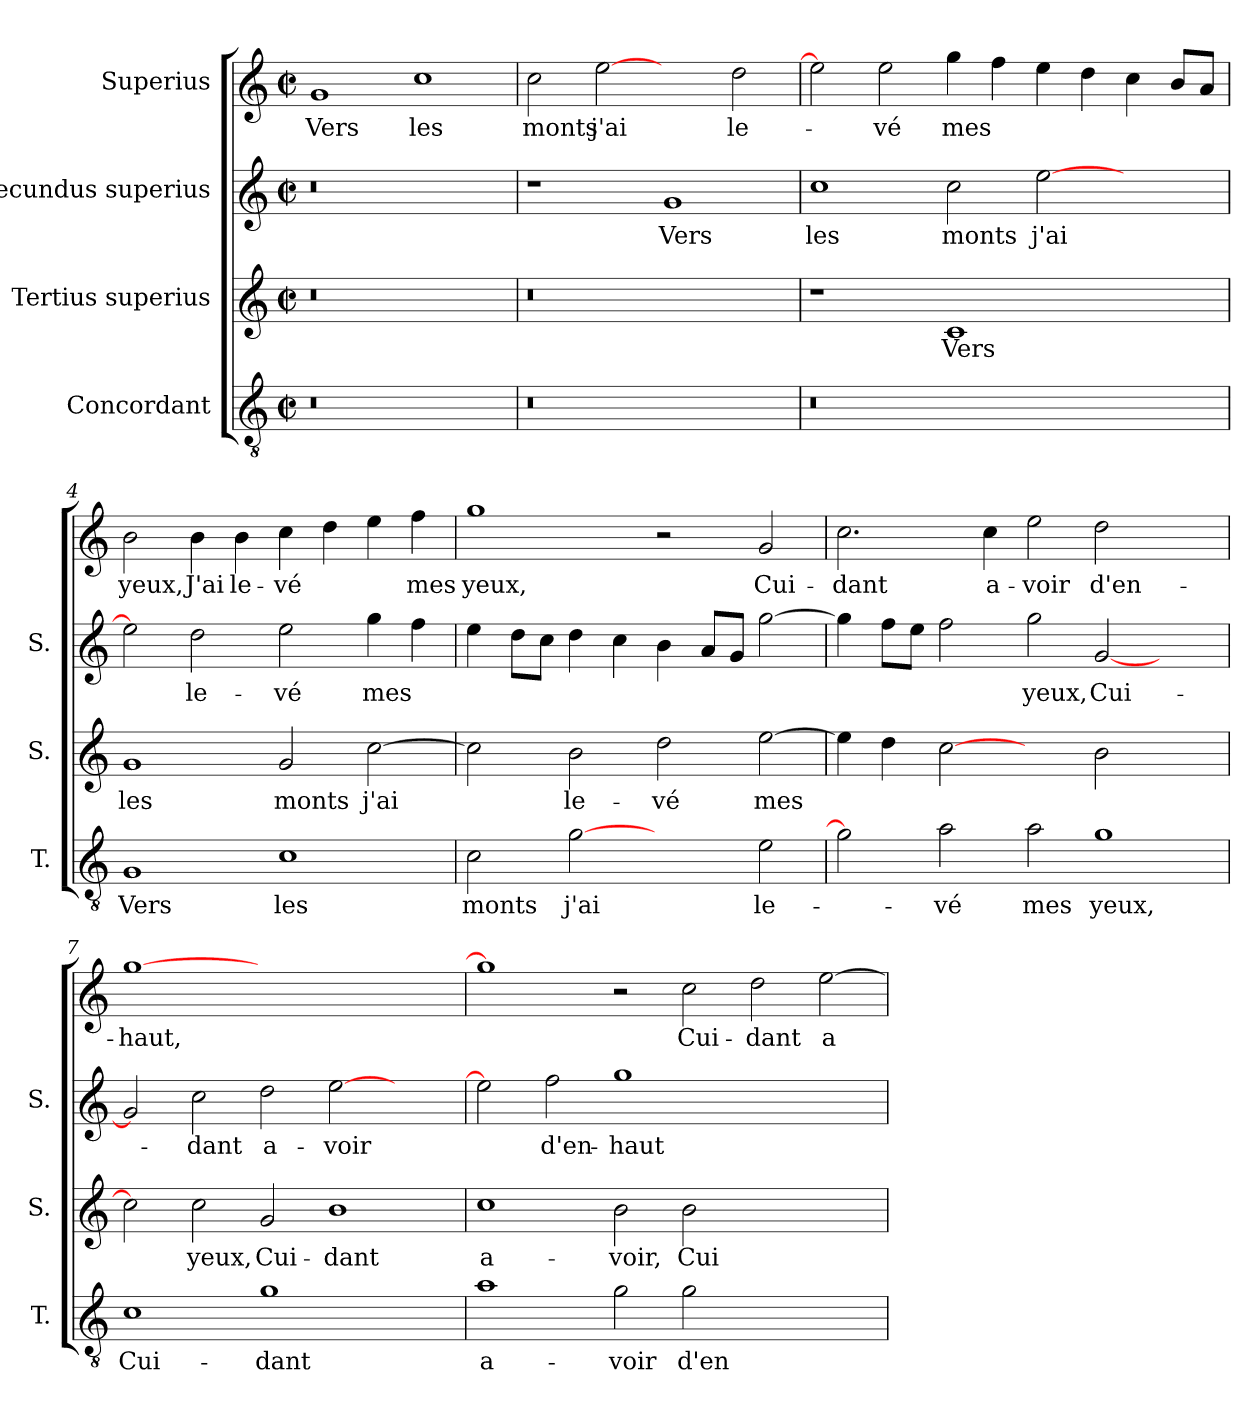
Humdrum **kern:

**kern	**text	**kern	**text	**kern	**text	**kern	**text
*part4	*part4	*part3	*part3	*part2	*part2	*part1	*part1
*staff4	*staff4	*staff3	*staff3	*staff2	*staff2	*staff1	*staff1
*I"Concordant	*	*I"Tertius superius	*	*I"Secundus superius	*	*I"Superius	*
*I'T.	*	*I'S.	*	*I'S.	*	*	*
*clefGv2	*	*clefG2	*	*clefG2	*	*clefG2	*
*ITrd7c12	*	*	*	*	*	*	*
*k[]	*	*k[]	*	*k[]	*	*k[]	*
*C:	*	*C:	*	*C:	*	*C:	*
*M2/2	*	*M2/2	*	*M2/2	*	*M2/2	*
*met(c|)	*	*met(c|)	*	*met(c|)	*	*met(c|)	*
=1	=1	=1	=1	=1	=1	=1	=1
!LO:N:vis=0	!	!LO:N:vis=0	!	!LO:N:vis=0	!	!	!
1r	.	1r	.	1r	.	1g/	Vers
1ryy	.	1ryy	.	1ryy	.	1cc\	les
=2	=2	=2	=2	=2	=2	=2	=2
!LO:N:vis=0	!	!LO:N:vis=0	!	!	!	!	!
1r	.	1r	.	1r	.	2cc\	monts
.	.	.	.	.	.	[2ee\	j'ai
1ryy	.	1ryy	.	1g/	Vers	2ryy	.
.	.	.	.	.	.	2dd\	le-
=3	=3	=3	=3	=3	=3	=3	=3
!LO:N:vis=0	!	!	!	!	!	!	!
1r	.	1r	.	1cc\	les	2ee\]	.
.	.	.	.	.	.	2ee\	-vé
1ryy	.	1c/	Vers	2cc\	monts	4gg\	mes
.	.	.	.	.	.	4ff\	.
.	.	.	.	[2ee\	j'ai	4ee\	.
.	.	.	.	.	.	4dd\	.
2ryy	.	2ryy	.	2ryy	.	4cc\	.
.	.	.	.	.	.	8b/L	.
.	.	.	.	.	.	8a/J	.
=4	=4	=4	=4	=4	=4	=4	=4
1GG/	Vers	1g/	les	2ee\]	.	2b\	yeux,
.	.	.	.	2dd\	le-	4b\	J'ai
.	.	.	.	.	.	4b\	le-
1C\	les	2g/	monts	2ee\	-vé	4cc\	-vé
.	.	.	.	.	.	4dd\	.
.	.	[2cc\	j'ai	4gg\	mes	4ee\	.
.	.	.	.	4ff\	.	4ff\	mes
!!LO:LB:g=z
=5	=5	=5	=5	=5	=5	=5	=5
2C\	monts	2cc\]	.	4ee\	.	1gg\	yeux,
.	.	.	.	8dd\L	.	.	.
.	.	.	.	8cc\J	.	.	.
[2G\	j'ai	2b\	le-	4dd\	.	.	.
.	.	.	.	4cc\	.	.	.
2ryy	.	2dd\	-vé	4b\	.	2r	.
.	.	.	.	8a/L	.	.	.
.	.	.	.	8g/J	.	.	.
2E\	le-	[2ee\	mes	[2gg\	.	2g/	Cui-
=6	=6	=6	=6	=6	=6	=6	=6
2G\]	.	4ee\]	.	4gg\]	.	2.cc\	-dant
.	.	4dd\	.	8ff\L	.	.	.
.	.	.	.	8ee\J	.	.	.
2A\	-vé	[2cc\	.	2ff\	.	.	.
.	.	.	.	.	.	4cc\	a-
2A\	mes	2ryy	.	2gg\	yeux,	2ee\	-voir
1G\	yeux,	2b\	.	[2g/	Cui-	2dd\	d'en-
.	.	2ryy	.	2ryy	.	2ryy	.
=7	=7	=7	=7	=7	=7	=7	=7
1C\	Cui-	2cc\]	.	2g/]	.	[1gg\	-haut,
.	.	2cc\	yeux,	2cc\	-dant	.	.
1G\	-dant	2g/	Cui-	2dd\	a-	1.ryy	.
.	.	1b\	-dant	[2ee\	-voir	.	.
2ryy	.	.	.	2ryy	.	.	.
=8	=8	=8	=8	=8	=8	=8	=8
1A\	a-	1cc\	a-	2ee\]	.	1gg\]	.
.	.	.	.	2ff\	d'en-	.	.
2G\	-voir	2b\	-voir,	1gg\	-haut	2r	.
2G\	d'en-	2b\	Cui-	.	.	2cc\	Cui-
1ryy	.	1ryy	.	1ryy	.	2dd\	-dant
.	.	.	.	.	.	[2ee\	a-
=	=	=	=	=	=	=	=
*-	*-	*-	*-	*-	*-	*-	*-
